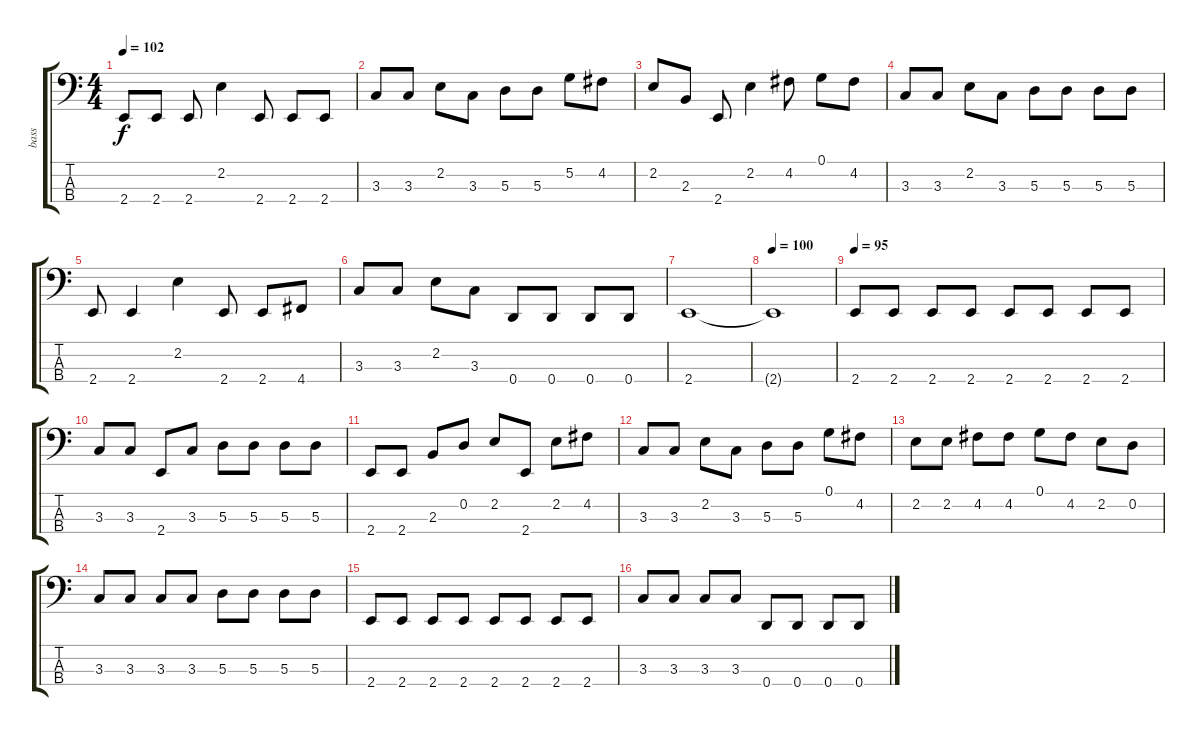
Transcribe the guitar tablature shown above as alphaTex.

\track ("bass" "bass") {instrument electricbassfinger}
\staff {score tabs}
\tuning (G2 D2 A1 D1) {hide}
\ts (4 4)
\tempo 102
\clef f4
\ks c
2.4.8{dy f} 2.4.8 2.4.8 2.2.4 2.4.8 2.4.8 2.4.8 |
3.3.8 3.3.8 2.2.8 3.3.8 5.3.8 5.3.8 5.2.8 4.2.8 |
2.2.8 2.3.8 2.4.8 2.2.4 4.2.8 0.1.8 4.2.8 |
3.3.8 3.3.8 2.2.8 3.3.8 5.3.8 5.3.8 5.3.8 5.3.8 |
2.4.8 2.4.4 2.2.4 2.4.8 2.4.8 4.4.8 |
3.3.8 3.3.8 2.2.8 3.3.8 0.4.8 0.4.8 0.4.8 0.4.8 |
2.4.1 |
\tempo 100
2.4{t}.1 |
\tempo 95
2.4.8 2.4.8 2.4.8 2.4.8 2.4.8 2.4.8 2.4.8 2.4.8 |
3.3.8 3.3.8 2.4.8 3.3.8 5.3.8 5.3.8 5.3.8 5.3.8 |
2.4.8{volume 11} 2.4.8 2.3.8 0.2.8 2.2.8 2.4.8 2.2.8 4.2.8 |
3.3.8 3.3.8 2.2.8 3.3.8 5.3.8 5.3.8 0.1.8 4.2.8 |
2.2.8{volume 0} 2.2.8 4.2.8 4.2.8 0.1.8 4.2.8 2.2.8 0.2.8 |
3.3.8 3.3.8 3.3.8 3.3.8 5.3.8 5.3.8 5.3.8 5.3.8 |
2.4.8 2.4.8 2.4.8 2.4.8 2.4.8 2.4.8 2.4.8 2.4.8 |
3.3.8 3.3.8 3.3.8 3.3.8 0.4.8 0.4.8 0.4.8 0.4.8
